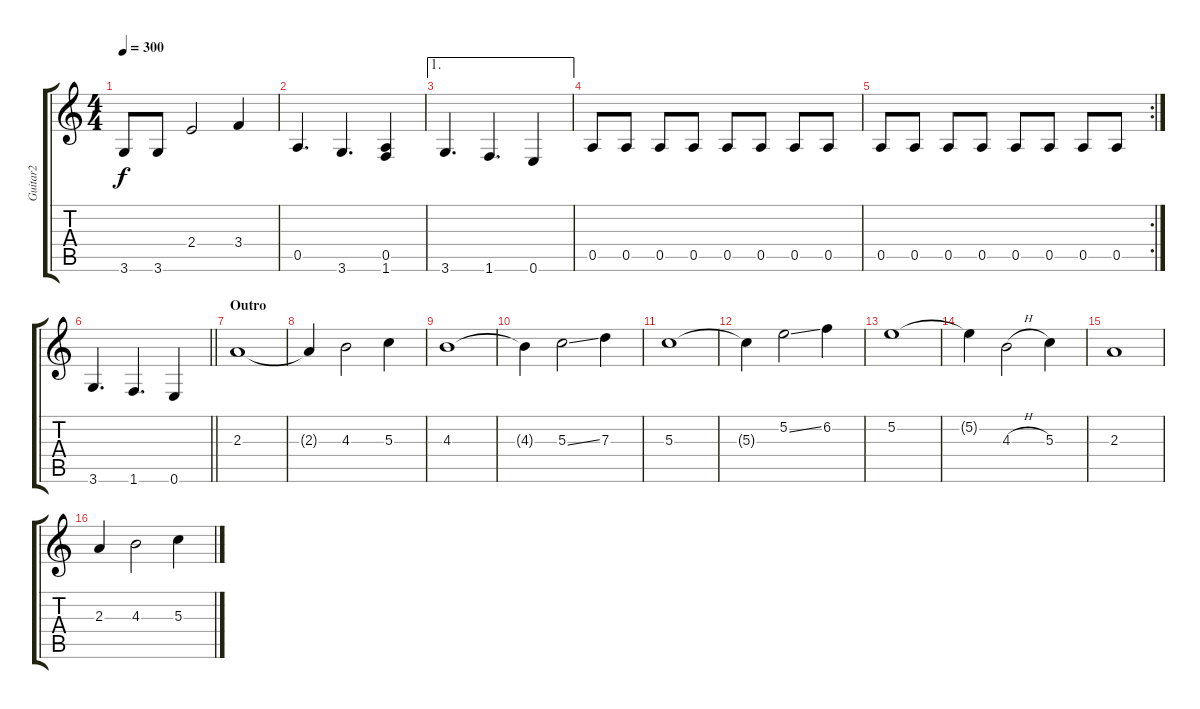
\track ("Guitar2" "Guitar2") {instrument overdrivenguitar}
\staff {score tabs}
\tuning (E4 B3 G3 D3 A2 E2) {hide}
\ts (4 4)
\tempo 300
\clef g2
\ks c
3.6.8{dy f} 3.6.8 2.4.2 3.4.4 |
0.5.4{d} 3.6.4{d} (0.5 1.6).4 |
\ae 1
3.6.4{d} 1.6.4{d} 0.6.4 |
0.5.8 0.5.8 0.5.8 0.5.8 0.5.8 0.5.8 0.5.8 0.5.8 |
\rc 2
0.5.8 0.5.8 0.5.8 0.5.8 0.5.8 0.5.8 0.5.8 0.5.8 |
\barLineRight lightlight
3.6.4{d} 1.6.4{d} 0.6.4 |
\section ("" "Outro")
2.3.1 |
2.3{t}.4 4.3.2 5.3.4 |
4.3.1 |
4.3{t}.4 5.3{ss}.2 7.3.4 |
5.3.1 |
5.3{t}.4 5.2{ss}.2 6.2.4 |
5.2.1 |
5.2{t}.4 4.3{h}.2 5.3.4 |
2.3.1 |
2.3.4 4.3.2 5.3.4
